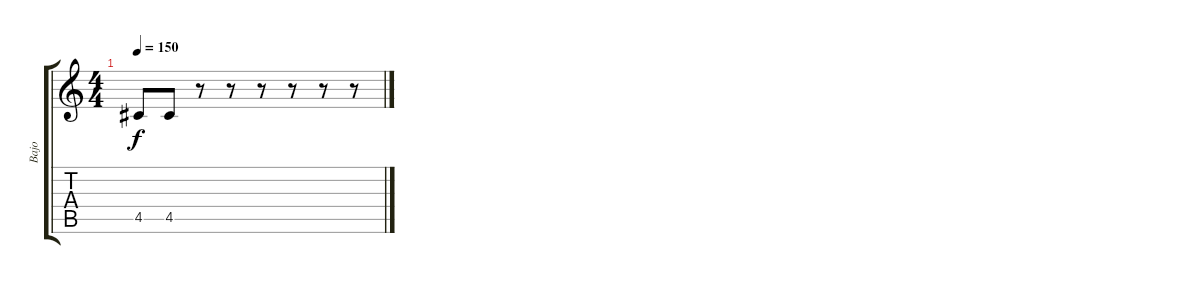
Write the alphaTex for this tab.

\track ("Bajo" "Bajo") {instrument electricbasspick}
\staff {score tabs}
\tuning (E4 B3 G3 D3 A2 E2) {hide}
\ts (4 4)
\tempo 150
\clef g2
\ks c
4.5.8{dy f} 4.5.8 r.8 r.8 r.8 r.8 r.8 r.8
